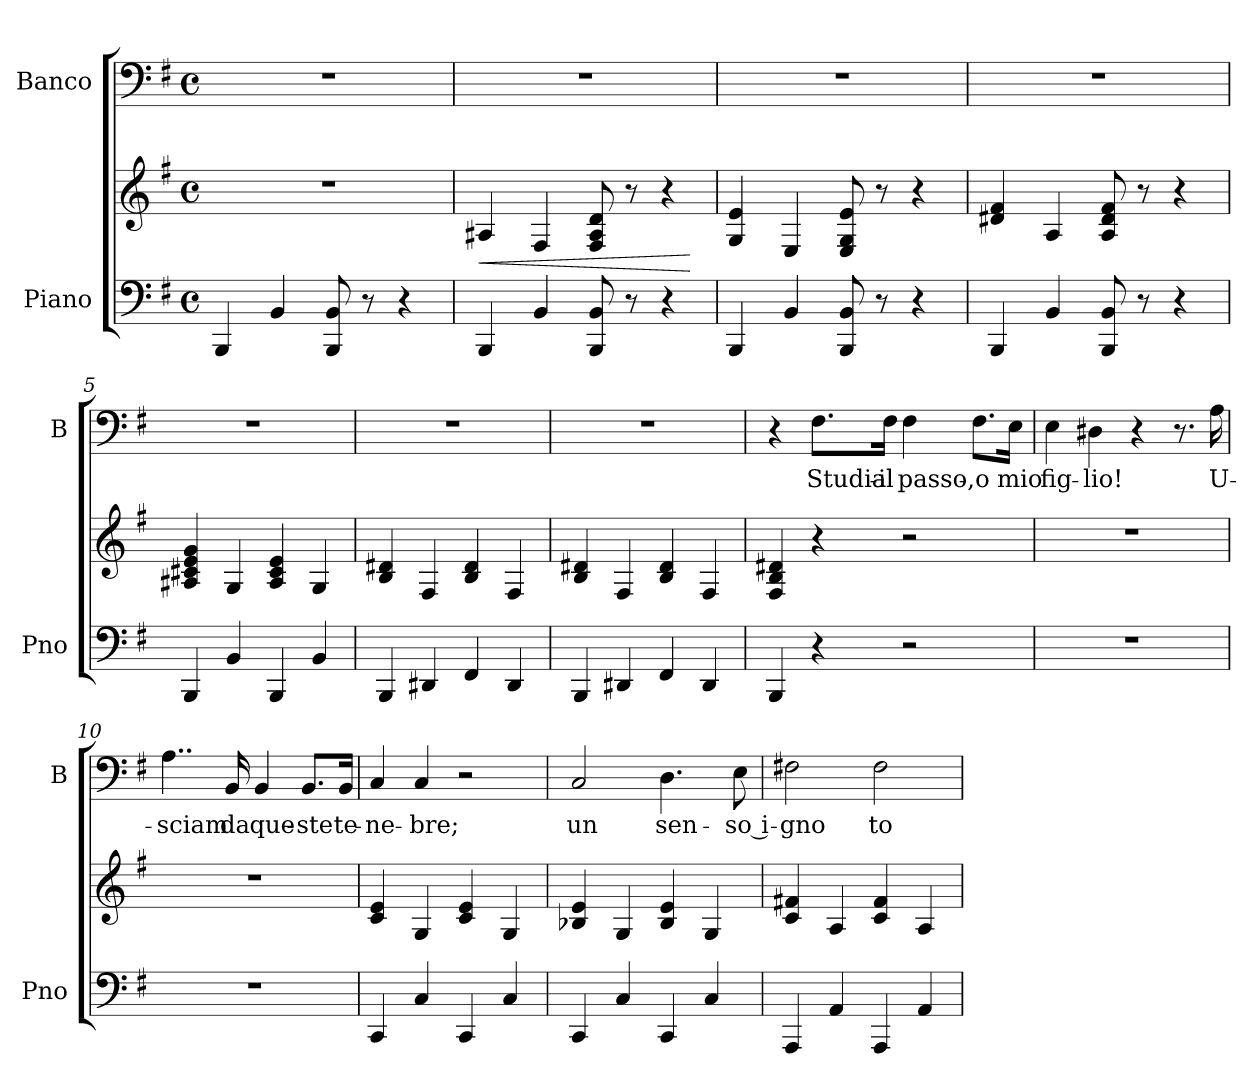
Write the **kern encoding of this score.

**kern	**kern	**dynam	**kern	**text
*part2	*part2	*part2	*part1	*part1
*staff3	*staff2	*staff2/3	*staff1	*staff1
*I"Piano	*	*	*I"Banco	*
*I'Pno	*	*	*I'B	*
*clefF4	*clefG2	*	*clefF4	*
*k[f#]	*k[f#]	*	*k[f#]	*
*M4/4	*M4/4	*	*M4/4	*
*met(c)	*met(c)	*	*met(c)	*
*MM56	*MM56	*	*MM56	*
=1	=1	=1	=1	=1
4BBB/	1r	.	1r	.
4BB/	.	.	.	.
8BBB/ 8BB/	.	.	.	.
8r	.	.	.	.
4r	.	.	.	.
=2	=2	=2	=2	=2
!	!	!LO:HP:b	!	!
4BBB/	4A#X/	<	1r	.
4BB/	4F#/	.	.	.
8BBB/ 8BB/	8F#/ 8A#/ 8d/	.	.	.
8r	8r	.	.	.
4r	4r	.	.	.
.	.	[	.	.
=3	=3	=3	=3	=3
4BBB/	4G/ 4e/	.	1r	.
4BB/	4E/	.	.	.
8BBB/ 8BB/	8E/ 8G/ 8e/	.	.	.
8r	8r	.	.	.
4r	4r	.	.	.
=4	=4	=4	=4	=4
4BBB/	4d#X/ 4f#/	.	1r	.
4BB/	4A/	.	.	.
8BBB/ 8BB/	8A/ 8d#/ 8f#/	.	.	.
8r	8r	.	.	.
4r	4r	.	.	.
=5	=5	=5	=5	=5
4BBB/	4A#X/ 4c#X/ 4e/ 4g/	.	1r	.
4BB/	4G/	.	.	.
4BBB/	4A#/ 4c#/ 4e/	.	.	.
4BB/	4G/	.	.	.
=6	=6	=6	=6	=6
4BBB/	4B/ 4d#X/	.	1r	.
4DD#X/	4F#/	.	.	.
4FF#/	4B/ 4d#/	.	.	.
4DD#/	4F#/	.	.	.
!!LO:LB:g=z
=7	=7	=7	=7	=7
4BBB/	4B/ 4d#X/	.	1r	.
4DD#X/	4F#/	.	.	.
4FF#/	4B/ 4d#/	.	.	.
4DD#/	4F#/	.	.	.
=8	=8	=8	=8	=8
4BBB/	4F#/ 4B/ 4d#X/	.	4r	.
*	*	*	*MM58	*
!	!	!	!	!LO:LY:b
4r	4r	.	8.F#\L	Studia-
!	!	!	!	!LO:LY:b
.	.	.	16F#\Jk	-il
!	!	!	!	!LO:LY:b
2r	2r	.	4F#\	passo,-
!	!	!	!	!LO:LY:b
.	.	.	8.F#\L	o
!	!	!	!	!LO:LY:b
.	.	.	16E\Jk	mio
=9	=9	=9	=9	=9
!	!	!	!	!LO:LY:b
1r	1r	.	4E\	fig-
!	!	!	!	!LO:LY:b
.	.	.	4D#X\	-lio!
.	.	.	4r	.
.	.	.	8.r	.
!	!	!	!	!LO:LY:b
.	.	.	16A\	U-
=10	=10	=10	=10	=10
!	!	!	!	!LO:LY:b
1r	1r	.	4..A\	-sciam
!	!	!	!	!LO:LY:b
.	.	.	16BB/	da
!	!	!	!	!LO:LY:b
.	.	.	4BB/	que-
!	!	!	!	!LO:LY:b
.	.	.	8.BB/L	ste
!	!	!	!	!LO:LY:b
.	.	.	16BB/Jk	-te-
=11	=11	=11	=11	=11
!	!	!	!	!LO:LY:b
4CC/	4c/ 4e/	.	4C/	-ne-
!	!	!	!	!LO:LY:b
4C/	4G/	.	4C/	-bre;
4CC/	4c/ 4e/	.	2r	.
4C/	4G/	.	.	.
!!LO:LB:g=z
=12	=12	=12	=12	=12
!	!	!	!	!LO:LY:b
4CC/	4B-X/ 4e/	.	2C/	un
4C/	4G/	.	.	.
!	!	!	!	!LO:LY:b
4CC/	4B-/ 4e/	.	4.D\	sen-
4C/	4G/	.	.	.
!	!	!	!	!LO:LY:b
.	.	.	8E\	so i-
=13	=13	=13	=13	=13
!	!	!	!	!LO:LY:b
4AAA/	4c/ 4f#X/	.	2F#X\	gno
4AA/	4A/	.	.	.
!	!	!	!	!LO:LY:b
4AAA/	4c/ 4f#/	.	2F#\	to-
4AA/	4A/	.	.	.
=	=	=	=	=
*-	*-	*-	*-	*-
